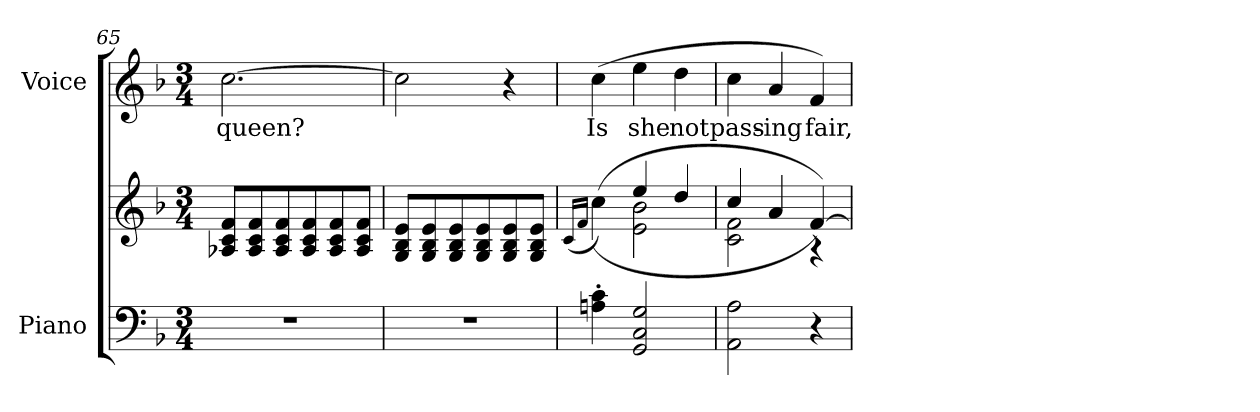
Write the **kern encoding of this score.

**kern	**kern	**dynam	**kern	**text	**dynam
*part2	*part2	*part2	*part1	*part1	*part1
*staff3	*staff2	*staff2/3	*staff1	*staff1	*staff1
*I"Piano	*	*	*I"Voice	*	*
*I'Pno	*	*	*	*	*
*clefF4	*clefG2	*	*clefG2	*	*
*k[b-]	*k[b-]	*	*k[b-]	*	*
*M3/4	*M3/4	*	*M3/4	*	*
=65	=65	=65	=65	=65	=65
!	!	!	!	!LO:LY:b	!
2.r	8A-X/ 8c/ 8f/L	.	[2.cc\	queen?	.
.	8A-/ 8c/ 8f/	.	.	.	.
.	8A-/ 8c/ 8f/	.	.	.	.
.	8A-/ 8c/ 8f/	.	.	.	.
.	8A-/ 8c/ 8f/	.	.	.	.
.	8A-/ 8c/ 8f/J	.	.	.	.
=66	=66	=66	=66	=66	=66
2.r	8G/ 8B-/ 8e/L	.	2cc\]	.	.
.	8G/ 8B-/ 8e/	.	.	.	.
.	8G/ 8B-/ 8e/	.	.	.	.
.	8G/ 8B-/ 8e/	.	.	.	.
.	8G/ 8B-/ 8e/	.	4r	.	.
.	8G/ 8B-/ 8e/J	.	.	.	.
!!LO:PB:g=z
=67	=67	=67	=67	=67	=67
*	*	*	*MM124	*	*
.	(<16qc/LL	.	.	.	.
.	16qf/JJ	.	.	.	.
*	*^	*	*	*	*
!	!	!	!LO:DY:b	!	!LO:LY:b	!
!	!	!	!LO:DY:n=1:b	!	!	!LO:DY:a
!	!	!	!	!	!	!LO:DY:n=1:a
!	!	!	!	!	!	!LO:DY:n=2:a
4An\' 4c\'	(>(>4cc\)	4raayy	pp other-dynamics	(>4cc\	Is	other-dynamics pp other-dynamics
!	!	!	!	!	!LO:LY:b	!
2GG/ 2C/ 2G/	4ee/	2e\ 2b-\	.	4ee\	she	.
!	!	!	!	!	!LO:LY:b	!
.	4dd/	.	.	4dd\	not	.
=68	=68	=68	=68	=68	=68	=68
!	!	!	!	!	!LO:LY:b	!
2AA\ 2A\	4cc/	2c\ 2f\	.	4cc\	pass-	.
!	!	!	!	!	!LO:LY:b	!
.	4a/	.	.	4a/	-ing	.
!	!	!	!	!	!LO:LY:b	!
4r	[4f/))	4r	.	4f/)	fair,	.
*	*v	*v	*	*	*	*
=	=	=	=	=	=
*-	*-	*-	*-	*-	*-
